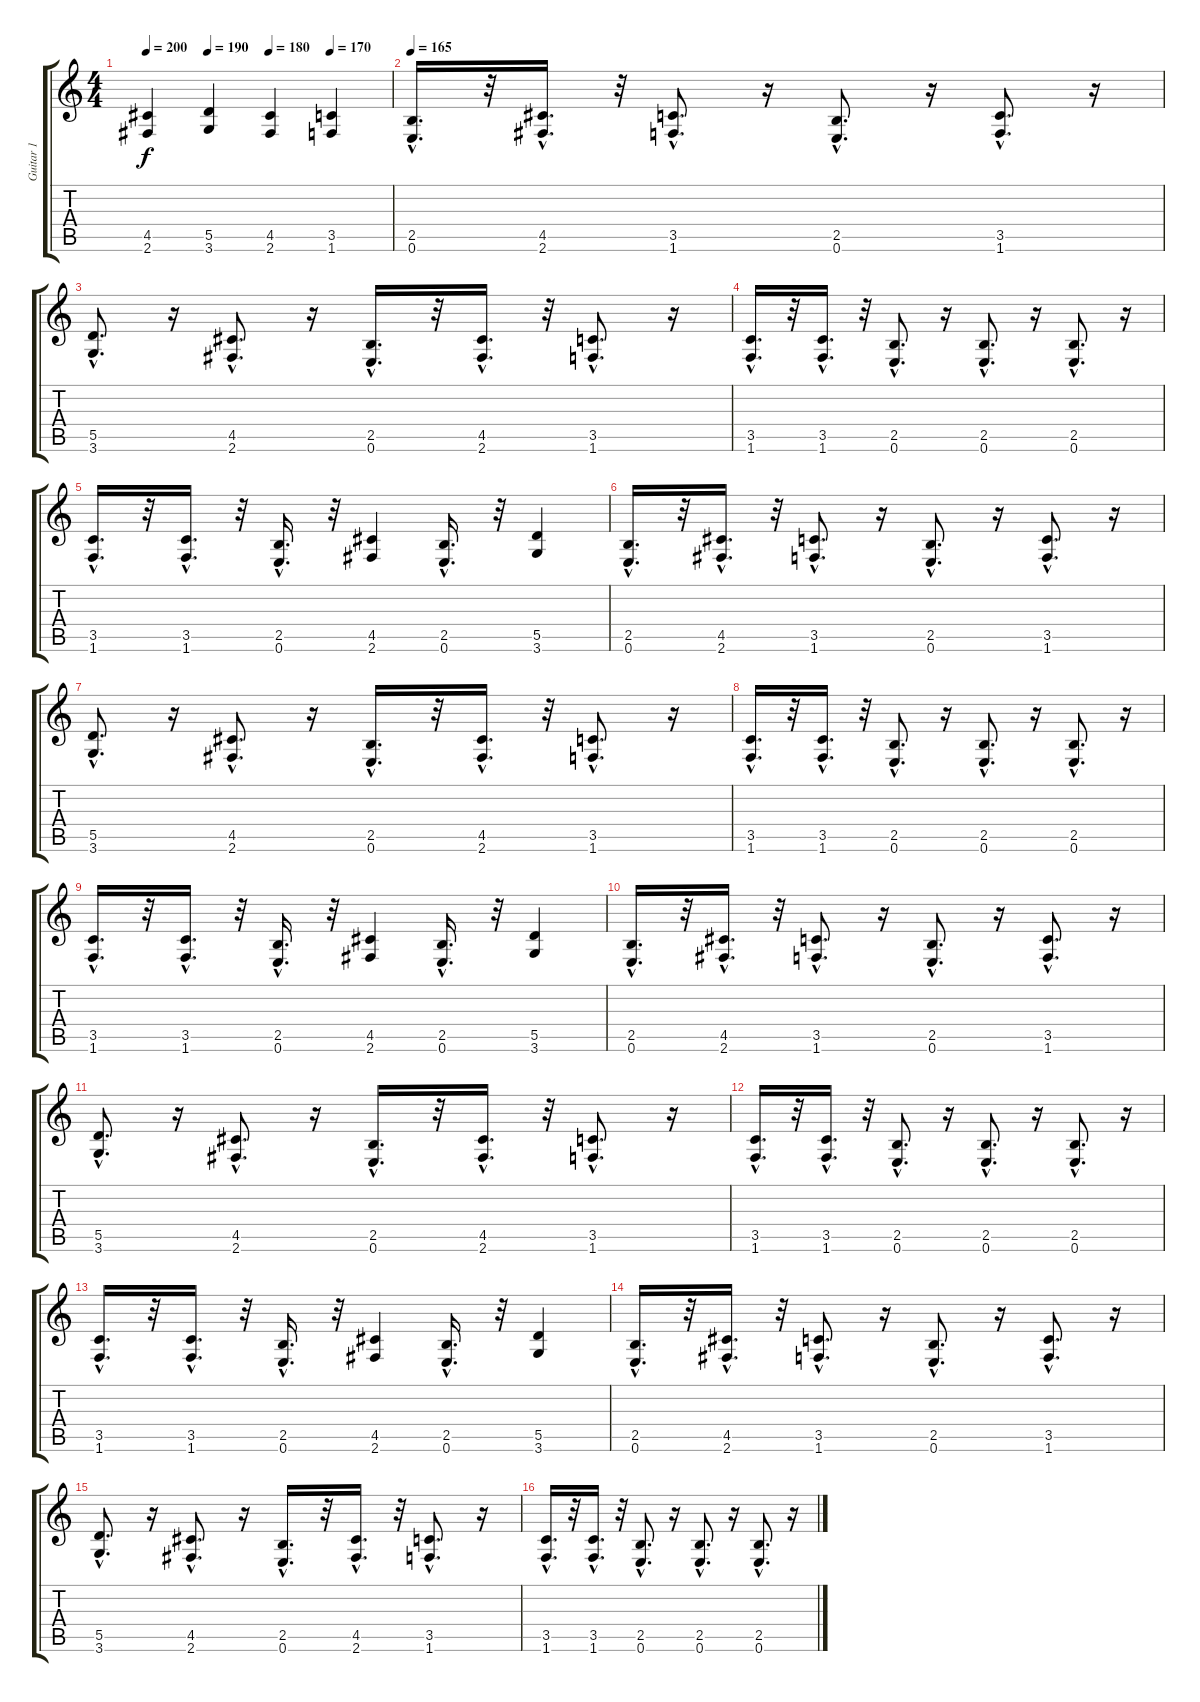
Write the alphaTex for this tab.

\track ("Guitar 1" "Guitar 1") {instrument distortionguitar}
\staff {score tabs}
\tuning (E4 B3 G3 D3 A2 E2) {hide}
\ts (4 4)
\tempo 200
\tempo (190 0.25)
\tempo (180 0.5)
\tempo (170 0.75)
\clef g2
\ks c
(4.5 2.6).4{dy f} (5.5 3.6).4 (4.5 2.6).4 (3.5 1.6).4 |
\tempo 165
(2.5{hac} 0.6{hac}).16{d} r.32 (4.5{hac} 2.6{hac}).16{d} r.32 (3.5{hac} 1.6{hac}).8{d} r.16 (2.5{hac} 0.6{hac}).8{d} r.16 (3.5{hac} 1.6{hac}).8{d} r.16 |
(5.5{hac} 3.6{hac}).8{d} r.16 (4.5{hac} 2.6{hac}).8{d} r.16 (2.5{hac} 0.6{hac}).16{d} r.32 (4.5{hac} 2.6{hac}).16{d} r.32 (3.5{hac} 1.6{hac}).8{d} r.16 |
(3.5{hac} 1.6{hac}).16{d} r.32 (3.5{hac} 1.6{hac}).16{d} r.32 (2.5{hac} 0.6{hac}).8{d} r.16 (2.5{hac} 0.6{hac}).8{d} r.16 (2.5{hac} 0.6{hac}).8{d} r.16 |
(3.5{hac} 1.6{hac}).16{d} r.32 (3.5{hac} 1.6{hac}).16{d} r.32 (2.5{hac} 0.6{hac}).16{d} r.32 (4.5 2.6).4 (2.5{hac} 0.6{hac}).16{d} r.32 (5.5 3.6).4 |
(2.5{hac} 0.6{hac}).16{d} r.32 (4.5{hac} 2.6{hac}).16{d} r.32 (3.5{hac} 1.6{hac}).8{d} r.16 (2.5{hac} 0.6{hac}).8{d} r.16 (3.5{hac} 1.6{hac}).8{d} r.16 |
(5.5{hac} 3.6{hac}).8{d} r.16 (4.5{hac} 2.6{hac}).8{d} r.16 (2.5{hac} 0.6{hac}).16{d} r.32 (4.5{hac} 2.6{hac}).16{d} r.32 (3.5{hac} 1.6{hac}).8{d} r.16 |
(3.5{hac} 1.6{hac}).16{d} r.32 (3.5{hac} 1.6{hac}).16{d} r.32 (2.5{hac} 0.6{hac}).8{d} r.16 (2.5{hac} 0.6{hac}).8{d} r.16 (2.5{hac} 0.6{hac}).8{d} r.16 |
(3.5{hac} 1.6{hac}).16{d} r.32 (3.5{hac} 1.6{hac}).16{d} r.32 (2.5{hac} 0.6{hac}).16{d} r.32 (4.5 2.6).4 (2.5{hac} 0.6{hac}).16{d} r.32 (5.5 3.6).4 |
(2.5{hac} 0.6{hac}).16{d} r.32 (4.5{hac} 2.6{hac}).16{d} r.32 (3.5{hac} 1.6{hac}).8{d} r.16 (2.5{hac} 0.6{hac}).8{d} r.16 (3.5{hac} 1.6{hac}).8{d} r.16 |
(5.5{hac} 3.6{hac}).8{d} r.16 (4.5{hac} 2.6{hac}).8{d} r.16 (2.5{hac} 0.6{hac}).16{d} r.32 (4.5{hac} 2.6{hac}).16{d} r.32 (3.5{hac} 1.6{hac}).8{d} r.16 |
(3.5{hac} 1.6{hac}).16{d} r.32 (3.5{hac} 1.6{hac}).16{d} r.32 (2.5{hac} 0.6{hac}).8{d} r.16 (2.5{hac} 0.6{hac}).8{d} r.16 (2.5{hac} 0.6{hac}).8{d} r.16 |
(3.5{hac} 1.6{hac}).16{d} r.32 (3.5{hac} 1.6{hac}).16{d} r.32 (2.5{hac} 0.6{hac}).16{d} r.32 (4.5 2.6).4 (2.5{hac} 0.6{hac}).16{d} r.32 (5.5 3.6).4 |
(2.5{hac} 0.6{hac}).16{d} r.32 (4.5{hac} 2.6{hac}).16{d} r.32 (3.5{hac} 1.6{hac}).8{d} r.16 (2.5{hac} 0.6{hac}).8{d} r.16 (3.5{hac} 1.6{hac}).8{d} r.16 |
(5.5{hac} 3.6{hac}).8{d} r.16 (4.5{hac} 2.6{hac}).8{d} r.16 (2.5{hac} 0.6{hac}).16{d} r.32 (4.5{hac} 2.6{hac}).16{d} r.32 (3.5{hac} 1.6{hac}).8{d} r.16 |
(3.5{hac} 1.6{hac}).16{d} r.32 (3.5{hac} 1.6{hac}).16{d} r.32 (2.5{hac} 0.6{hac}).8{d} r.16 (2.5{hac} 0.6{hac}).8{d} r.16 (2.5{hac} 0.6{hac}).8{d} r.16
